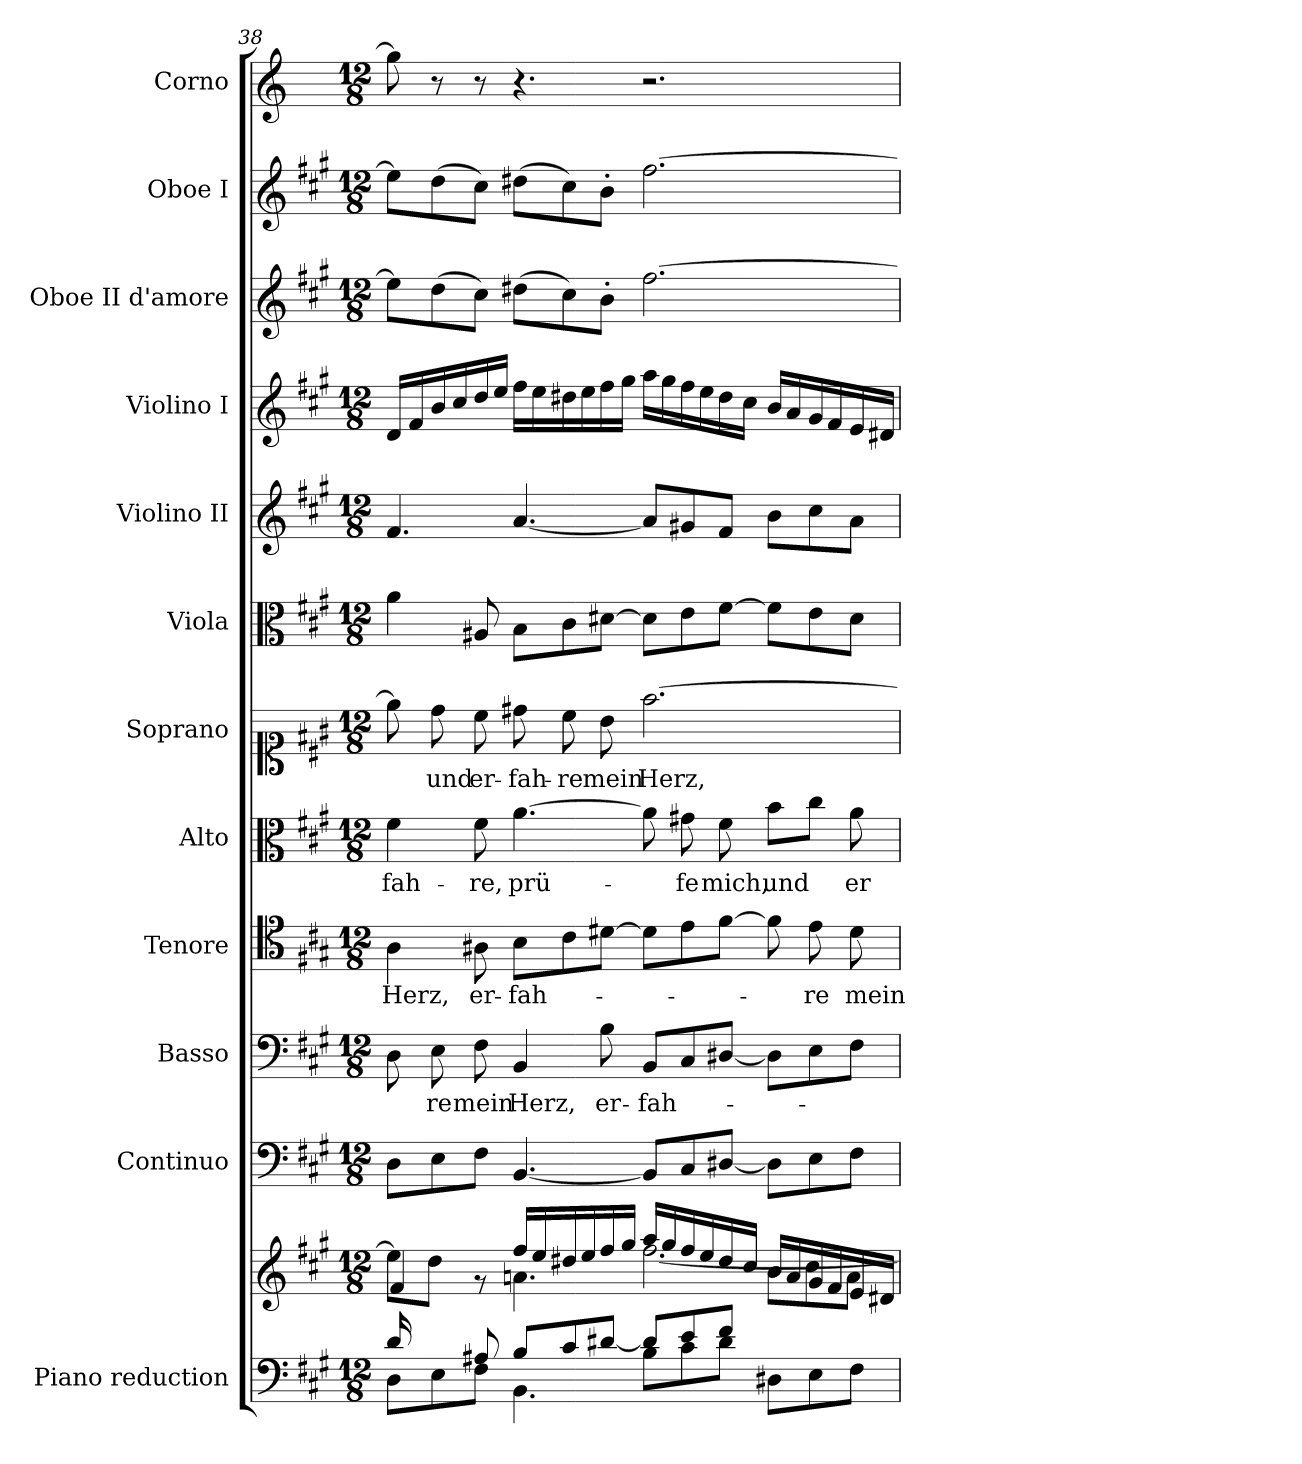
**kern	**kern	**kern	**kern	**text	**kern	**text	**kern	**text	**kern	**text	**kern	**kern	**kern	**kern	**kern	**kern
*part12	*part12	*part11	*part10	*part10	*part9	*part9	*part8	*part8	*part7	*part7	*part6	*part5	*part4	*part3	*part2	*part1
*staff13	*staff12	*staff11	*staff10	*staff10	*staff9	*staff9	*staff8	*staff8	*staff7	*staff7	*staff6	*staff5	*staff4	*staff3	*staff2	*staff1
*I"Piano reduction	*	*I"Continuo	*I"Basso	*	*I"Tenore	*	*I"Alto	*	*I"Soprano	*	*I"Viola	*I"Violino II	*I"Violino I	*I"Oboe II d'amore	*I"Oboe I	*I"Corno
*I'Pno	*	*	*	*	*	*	*	*	*	*	*I'Vla	*I'Vln	*I'Vln	*I'Ob	*I'Ob	*
*clefF4	*clefG2	*clefF4	*clefF4	*	*clefC4	*	*clefC3	*	*clefC1	*	*clefC3	*clefG2	*clefG2	*clefG2	*clefG2	*clefG2
*	*	*	*	*	*	*	*	*	*	*	*	*	*	*	*	*ITrd2c3
*k[f#c#g#]	*k[f#c#g#]	*k[f#c#g#]	*k[f#c#g#]	*	*k[f#c#g#]	*	*k[f#c#g#]	*	*k[f#c#g#]	*	*k[f#c#g#]	*k[f#c#g#]	*k[f#c#g#]	*k[f#c#g#]	*k[f#c#g#]	*k[f#c#g#]
*M12/8	*M12/8	*M12/8	*M12/8	*	*M12/8	*	*M12/8	*	*M12/8	*	*M12/8	*M12/8	*M12/8	*M12/8	*M12/8	*M12/8
=38	=38	=38	=38	=38	=38	=38	=38	=38	=38	=38	=38	=38	=38	=38	=38	=38
*^	*^	*	*	*	*	*	*	*	*	*	*	*	*	*	*	*
*	*^	*	*^	*	*	*	*	*	*	*	*	*	*	*	*	*	*	*
!	!	!	!	!	!	!	!	!	!	!LO:LY:b	!	!LO:LY:b	!	!	!	!	!	!	!	!
16d/LL	4ryy	8D\L	16ryy	8ee\L]	4f#/	8D\L	8D\	.	4A\	Herz,	4f#\	-fah-	8ee\]	.	4a\	4.f#/	16d/LL	8ee\L]	8ee\L]	8ee\]
1ryy	.	.	16f#/	.	.	.	.	.	.	.	.	.	.	.	.	.	16f#/	.	.	.
!	!	!	!	!	!	!	!	!LO:LY:b	!	!	!	!	!	!LO:LY:b	!	!	!	!	!	!
.	.	8E\	16b/	8dd\J	.	8E\	8E\	-re	.	.	.	.	8dd\	und	.	.	16b/	(8dd\	(8dd\	8r
.	.	.	16cc#/	.	.	.	.	.	.	.	.	.	.	.	.	.	16cc#/	.	.	.
!	!	!	!	!	!	!	!	!LO:LY:b	!	!LO:LY:b	!	!LO:LY:b	!	!LO:LY:b	!	!	!	!	!	!
.	8A#X/	8F#\J	16dd/	8r	2..ryy	8F#\J	8F#\	mein	8A#X\	er-	8f#\	-re,	8cc#\	er-	8A#X/	.	16dd/	8cc#\J)	8cc#\J)	8r
.	.	.	16ee/JJ	.	.	.	.	.	.	.	.	.	.	.	.	.	16ee/JJ	.	.	.
!	!	!	!	!	!	!	!	!LO:LY:b	!	!LO:LY:b	!	!LO:LY:b	!	!LO:LY:b	!	!	!	!	!	!
.	8B/L	4.BB\	16ff#/LL	4.an\	.	[4.BB/	4BB/	Herz,	8B\L	-fah-	[4.a\	prü-	8dd#X\	-fah-	8B\L	[4.a/	16ff#\LL	(8dd#X\L	(8dd#X\L	4.r
.	.	.	16ee/	.	.	.	.	.	.	.	.	.	.	.	.	.	16ee\	.	.	.
!	!	!	!	!	!	!	!	!	!	!	!	!	!	!LO:LY:b	!	!	!	!	!	!
.	8c#/	.	16dd#X/	.	.	.	.	.	8c#\	.	.	.	8cc#\	-re	8c#\	.	16dd#X\	8cc#\)	8cc#\)	.
.	.	.	16ee/	.	.	.	.	.	.	.	.	.	.	.	.	.	16ee\	.	.	.
!	!	!	!	!	!	!	!	!LO:LY:b	!	!	!	!	!	!LO:LY:b	!	!	!	!	!	!
.	[8d#X/J	.	16ff#/	.	.	.	8B\	er-	[8d#X\J	.	.	.	8b\	mein	[8d#X\J	.	16ff#\	8b'\J	8b'\J	.
.	.	.	16gg#/JJ	.	.	.	.	.	.	.	.	.	.	.	.	.	16gg#\JJ	.	.	.
!	!	!	!	!	!	!	!	!LO:LY:b	!	!	!	!	!	!LO:LY:b	!	!	!	!	!	!
.	8d#/L]	8B\L	16aa/LL	[>2.ff#\	.	8BB/L]	8BB/L	-fah-	8d#\L]	.	8a\]	.	[2.ff#\	Herz,	8d#\L]	8a/L]	16aa\LL	[2.ff#\	[2.ff#\	2.r
.	.	.	16gg#/	.	.	.	.	.	.	.	.	.	.	.	.	.	16gg#\	.	.	.
!	!	!	!	!	!	!	!	!	!	!	!	!LO:LY:b	!	!	!	!	!	!	!	!
.	8e/	8c#\	16ff#/	.	.	8C#/	8C#/	.	8e\	.	8g#X\	-fe	.	.	8e\	8g#X/	16ff#\	.	.	.
.	.	.	16ee/	.	.	.	.	.	.	.	.	.	.	.	.	.	16ee\	.	.	.
!	!	!	!	!	!	!	!	!	!	!	!	!LO:LY:b	!	!	!	!	!	!	!	!
.	8f#/J	8d#\J	16dd#/	.	.	[8D#X/J	[8D#X/J	.	[8f#\J	.	8f#\	mich,	.	.	[8f#\J	8f#/J	16dd#\	.	.	.
4..ryy	.	.	16cc#/JJ	.	.	.	.	.	.	.	.	.	.	.	.	.	16cc#\JJ	.	.	.
!	!	!	!	!	!	!	!	!	!	!	!	!LO:LY:b	!	!	!	!	!	!	!	!
.	4.ryy	8D#X\L	16b/LL	.	8b\L	8D#\L]	8D#\L]	.	8f#\]	.	8b\L	und	.	.	8f#\L]	8b\L	16b/LL	.	.	.
.	.	.	16a/	.	.	.	.	.	.	.	.	.	.	.	.	.	16a/	.	.	.
!	!	!	!	!	!	!	!	!	!	!LO:LY:b	!	!	!	!	!	!	!	!	!	!
.	.	8E\	16g#/	.	8cc#\	8E\	8E\	.	8e\	-re	8cc#\J	.	.	.	8e\	8cc#\	16g#/	.	.	.
.	.	.	16f#/	.	.	.	.	.	.	.	.	.	.	.	.	.	16f#/	.	.	.
!	!	!	!	!	!	!	!	!	!	!LO:LY:b	!	!LO:LY:b	!	!	!	!	!	!	!	!
.	.	8F#\J	16e/	.	8a\J	8F#\J	8F#\J	.	8d#\	mein	8a\	er-	.	.	8d#\J	8a\J	16e/	.	.	.
.	.	.	16d#X/JJ	.	.	.	.	.	.	.	.	.	.	.	.	.	16d#X/JJ	.	.	.
*v	*v	*v	*	*	*	*	*	*	*	*	*	*	*	*	*	*	*	*	*	*
*	*v	*v	*v	*	*	*	*	*	*	*	*	*	*	*	*	*	*	*
=	=	=	=	=	=	=	=	=	=	=	=	=	=	=	=	=
*-	*-	*-	*-	*-	*-	*-	*-	*-	*-	*-	*-	*-	*-	*-	*-	*-
